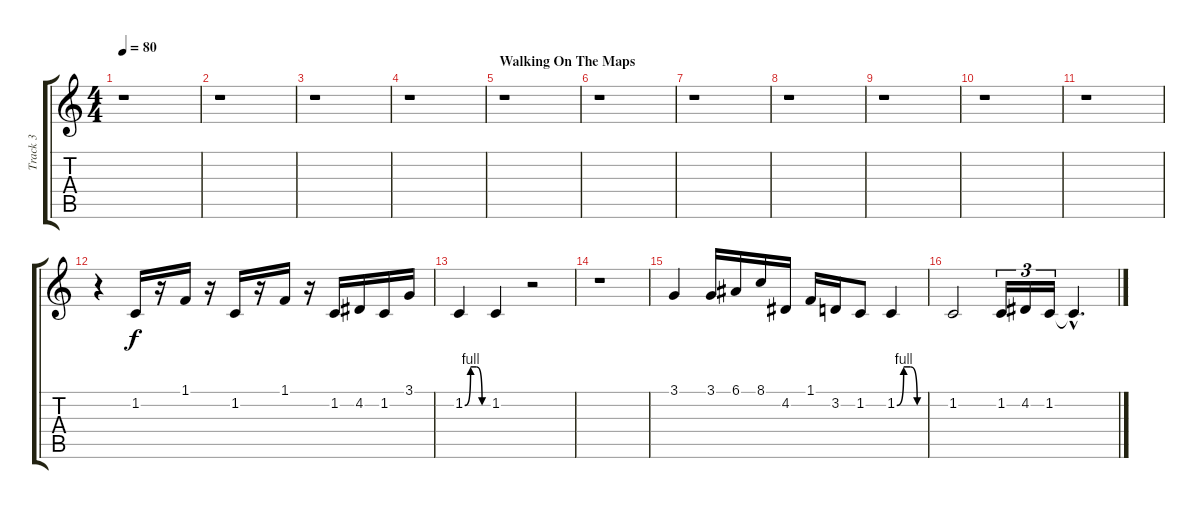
\track ("Track 3" "Track 3") {instrument pad3polysynth}
\staff {score tabs}
\tuning (E4 B3 G3 D3 A2 E2) {hide}
\ts (4 4)
\tempo 80
\clef g2
\ks c
r.1{dy f instrument pad3polysynth} |
r.1 |
r.1 |
r.1 |
\section ("" "Walking On The Maps")
r.1 |
r.1 |
r.1 |
r.1 |
r.1 |
r.1 |
r.1 |
r.4 1.2.16 r.16 1.1.16 r.16 1.2.16 r.16 1.1.16 r.16 1.2.16 4.2.16 1.2.16 3.1.16 |
1.2{be (custom 0 0 15 4 30 4 45 0 60 0)}.4 1.2.4 r.2 |
r.1 |
3.1.4 3.1.16 6.1.16 8.1.16 4.2.16 1.1.16 3.2.16 1.2.8 1.2{be (custom 0 0 15 4 30 4 45 0 60 0)}.4 |
1.2.2 1.2.16{tu (3 2)} 4.2.16{tu (3 2)} 1.2.16{tu (3 2)} 1.2{hac t}.4{d}
